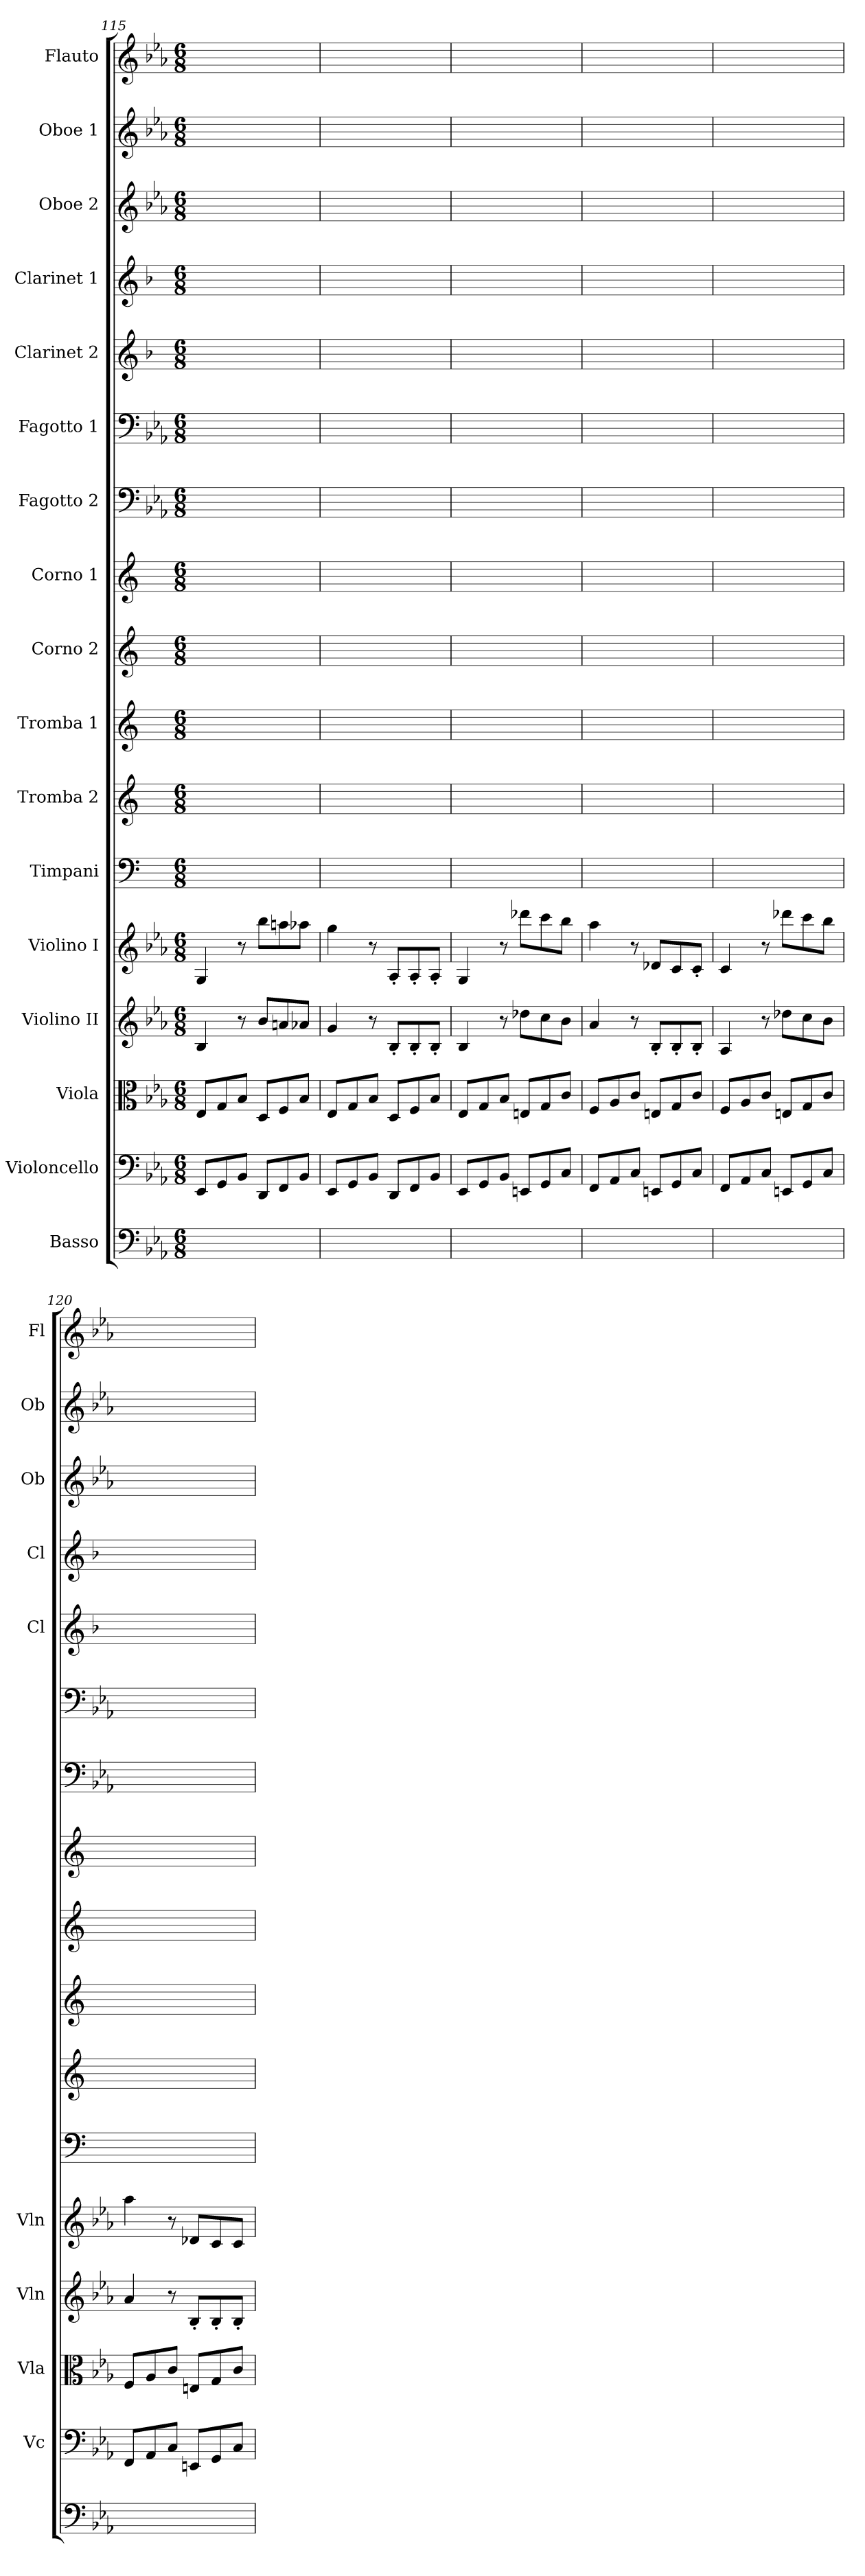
**kern	**kern	**kern	**kern	**kern	**kern	**kern	**kern	**kern	**kern	**kern	**kern	**kern	**kern	**kern	**kern	**kern
*part17	*part16	*part15	*part14	*part13	*part12	*part11	*part10	*part9	*part8	*part7	*part6	*part5	*part4	*part3	*part2	*part1
*staff17	*staff16	*staff15	*staff14	*staff13	*staff12	*staff11	*staff10	*staff9	*staff8	*staff7	*staff6	*staff5	*staff4	*staff3	*staff2	*staff1
*I"Basso	*I"Violoncello	*I"Viola	*I"Violino II	*I"Violino I	*I"Timpani	*I"Tromba 2	*I"Tromba 1	*I"Corno 2	*I"Corno 1	*I"Fagotto 2	*I"Fagotto 1	*I"Clarinet 2	*I"Clarinet 1	*I"Oboe 2	*I"Oboe 1	*I"Flauto
*	*I'Vc	*I'Vla	*I'Vln	*I'Vln	*	*	*	*	*	*	*	*I'Cl	*I'Cl	*I'Ob	*I'Ob	*I'Fl
*clefF4	*clefF4	*clefC3	*clefG2	*clefG2	*clefF4	*clefG2	*clefG2	*clefG2	*clefG2	*clefF4	*clefF4	*clefG2	*clefG2	*clefG2	*clefG2	*clefG2
*ITrd7c12	*	*	*	*	*	*ITrd-2c-3	*ITrd-2c-3	*ITrd5c9	*ITrd5c9	*	*	*ITrd1c2	*ITrd1c2	*	*	*
*k[b-e-a-]	*k[b-e-a-]	*k[b-e-a-]	*k[b-e-a-]	*k[b-e-a-]	*	*	*	*	*	*k[b-e-a-]	*k[b-e-a-]	*k[b-e-a-]	*k[b-e-a-]	*k[b-e-a-]	*k[b-e-a-]	*k[b-e-a-]
*M6/8	*M6/8	*M6/8	*M6/8	*M6/8	*M6/8	*M6/8	*M6/8	*M6/8	*M6/8	*M6/8	*M6/8	*M6/8	*M6/8	*M6/8	*M6/8	*M6/8
=115	=115	=115	=115	=115	=115	=115	=115	=115	=115	=115	=115	=115	=115	=115	=115	=115
2.ryy	8EE-/L	8E-/L	4B-	4G	2.ryy	2.ryy	2.ryy	2.ryy	2.ryy	2.ryy	2.ryy	2.ryy	2.ryy	2.ryy	2.ryy	2.ryy
.	8GG/	8G/	.	.	.	.	.	.	.	.	.	.	.	.	.	.
.	8BB-/J	8B-/J	8r	8r	.	.	.	.	.	.	.	.	.	.	.	.
.	8DD/L	8D/L	8b-/L	8bb-\L	.	.	.	.	.	.	.	.	.	.	.	.
.	8FF/	8F/	8an/	8aan\	.	.	.	.	.	.	.	.	.	.	.	.
.	8BB-/J	8B-/J	8a-X/J	8aa-X\J	.	.	.	.	.	.	.	.	.	.	.	.
=116	=116	=116	=116	=116	=116	=116	=116	=116	=116	=116	=116	=116	=116	=116	=116	=116
2.ryy	8EE-/L	8E-/L	4g	4gg	2.ryy	2.ryy	2.ryy	2.ryy	2.ryy	2.ryy	2.ryy	2.ryy	2.ryy	2.ryy	2.ryy	2.ryy
.	8GG/	8G/	.	.	.	.	.	.	.	.	.	.	.	.	.	.
.	8BB-/J	8B-/J	8r	8r	.	.	.	.	.	.	.	.	.	.	.	.
.	8DD/L	8D/L	8B-'/L	8A-'/L	.	.	.	.	.	.	.	.	.	.	.	.
.	8FF/	8F/	8B-'/	8A-'/	.	.	.	.	.	.	.	.	.	.	.	.
.	8BB-/J	8B-/J	8B-'/J	8A-'/J	.	.	.	.	.	.	.	.	.	.	.	.
=117	=117	=117	=117	=117	=117	=117	=117	=117	=117	=117	=117	=117	=117	=117	=117	=117
2.ryy	8EE-/L	8E-/L	4B-	4G	2.ryy	2.ryy	2.ryy	2.ryy	2.ryy	2.ryy	2.ryy	2.ryy	2.ryy	2.ryy	2.ryy	2.ryy
.	8GG/	8G/	.	.	.	.	.	.	.	.	.	.	.	.	.	.
.	8BB-/J	8B-/J	8r	8r	.	.	.	.	.	.	.	.	.	.	.	.
.	8EEn/L	8En/L	8dd-X\L	8ddd-X\L	.	.	.	.	.	.	.	.	.	.	.	.
.	8GG/	8G/	8cc\	8ccc\	.	.	.	.	.	.	.	.	.	.	.	.
.	8C/J	8c/J	8b-\J	8bb-\J	.	.	.	.	.	.	.	.	.	.	.	.
=118	=118	=118	=118	=118	=118	=118	=118	=118	=118	=118	=118	=118	=118	=118	=118	=118
2.ryy	8FF/L	8F/L	4a-	4aa-	2.ryy	2.ryy	2.ryy	2.ryy	2.ryy	2.ryy	2.ryy	2.ryy	2.ryy	2.ryy	2.ryy	2.ryy
.	8AA-/	8A-/	.	.	.	.	.	.	.	.	.	.	.	.	.	.
.	8C/J	8c/J	8r	8r	.	.	.	.	.	.	.	.	.	.	.	.
.	8EEn/L	8En/L	8B-'/L	8d-X/L	.	.	.	.	.	.	.	.	.	.	.	.
.	8GG/	8G/	8B-'/	8c/	.	.	.	.	.	.	.	.	.	.	.	.
.	8C/J	8c/J	8B-'/J	8c'/J	.	.	.	.	.	.	.	.	.	.	.	.
=119	=119	=119	=119	=119	=119	=119	=119	=119	=119	=119	=119	=119	=119	=119	=119	=119
2.ryy	8FF/L	8F/L	4A-	4c	2.ryy	2.ryy	2.ryy	2.ryy	2.ryy	2.ryy	2.ryy	2.ryy	2.ryy	2.ryy	2.ryy	2.ryy
.	8AA-/	8A-/	.	.	.	.	.	.	.	.	.	.	.	.	.	.
.	8C/J	8c/J	8r	8r	.	.	.	.	.	.	.	.	.	.	.	.
.	8EEn/L	8En/L	8dd-X\L	8ddd-X\L	.	.	.	.	.	.	.	.	.	.	.	.
.	8GG/	8G/	8cc\	8ccc\	.	.	.	.	.	.	.	.	.	.	.	.
.	8C/J	8c/J	8b-\J	8bb-\J	.	.	.	.	.	.	.	.	.	.	.	.
=120	=120	=120	=120	=120	=120	=120	=120	=120	=120	=120	=120	=120	=120	=120	=120	=120
2.ryy	8FF/L	8F/L	4a-	4aa-	2.ryy	2.ryy	2.ryy	2.ryy	2.ryy	2.ryy	2.ryy	2.ryy	2.ryy	2.ryy	2.ryy	2.ryy
.	8AA-/	8A-/	.	.	.	.	.	.	.	.	.	.	.	.	.	.
.	8C/J	8c/J	8r	8r	.	.	.	.	.	.	.	.	.	.	.	.
.	8EEn/L	8En/L	8B-'/L	8d-X/L	.	.	.	.	.	.	.	.	.	.	.	.
.	8GG/	8G/	8B-'/	8c/	.	.	.	.	.	.	.	.	.	.	.	.
.	8C/J	8c/J	8B-'/J	8c/J	.	.	.	.	.	.	.	.	.	.	.	.
=	=	=	=	=	=	=	=	=	=	=	=	=	=	=	=	=
*-	*-	*-	*-	*-	*-	*-	*-	*-	*-	*-	*-	*-	*-	*-	*-	*-
